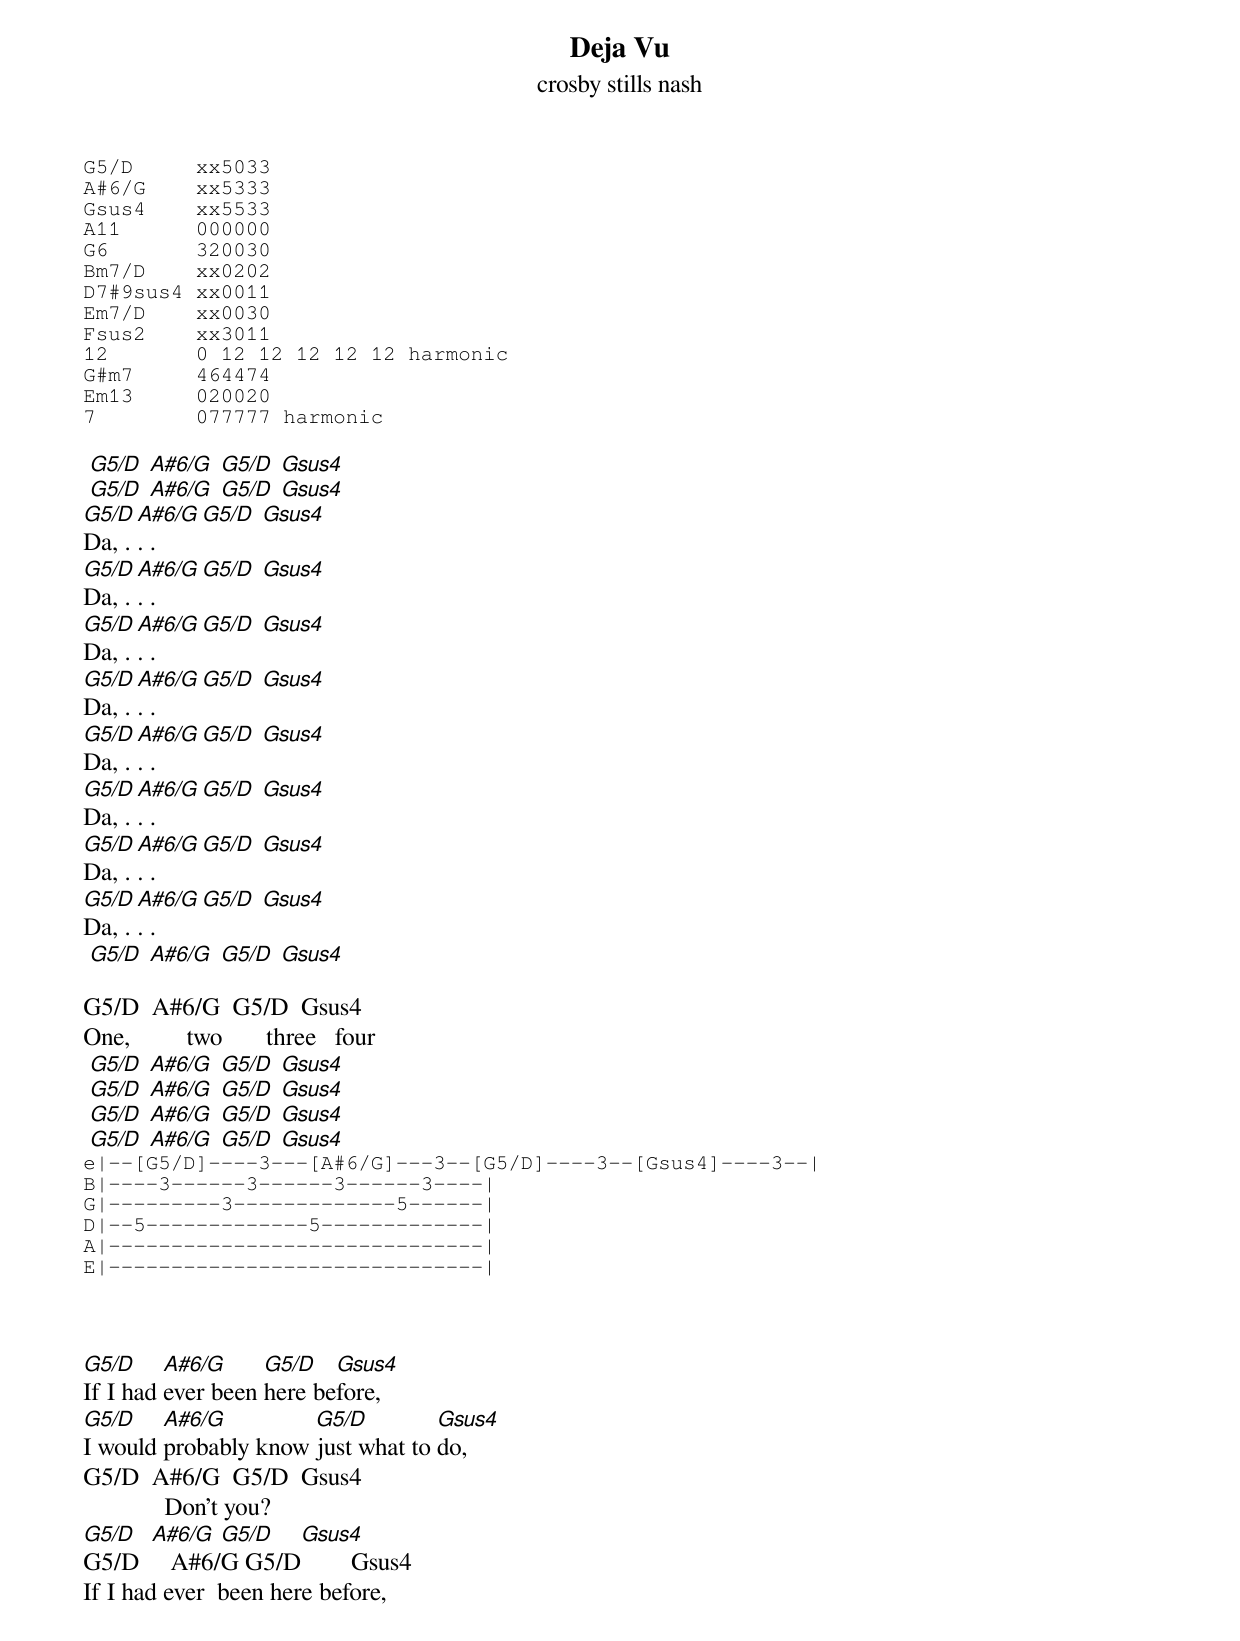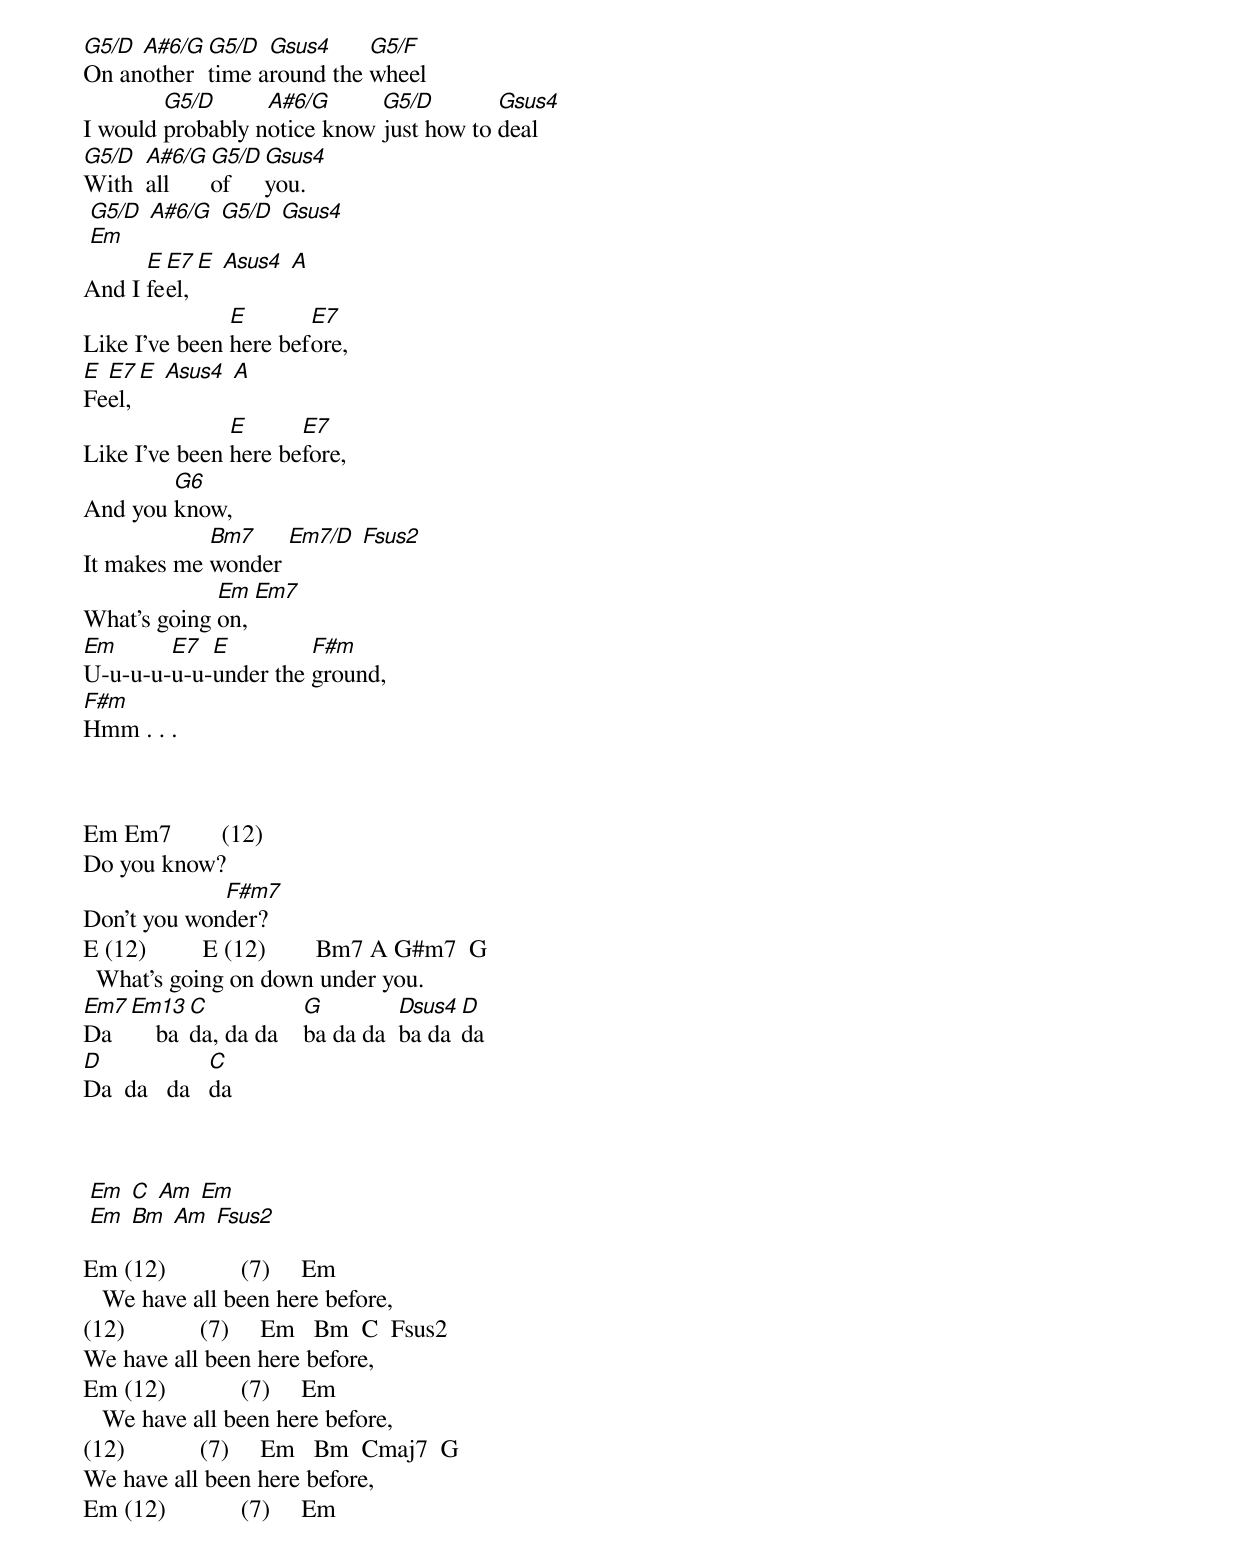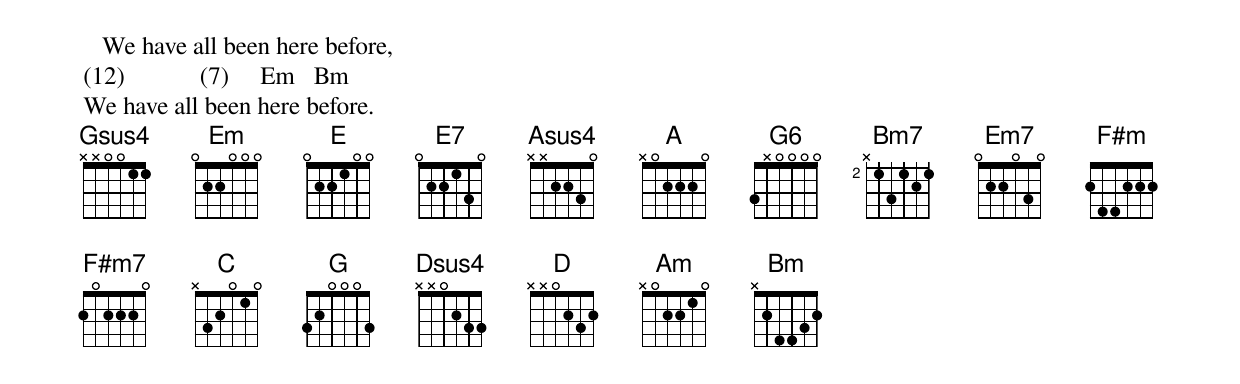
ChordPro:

{title: Deja Vu}
{subtitle: crosby stills nash}


{sot}
G5/D     xx5033
A#6/G    xx5333
Gsus4    xx5533
A11      000000
G6       320030
Bm7/D    xx0202
D7#9sus4 xx0011
Em7/D    xx0030
Fsus2    xx3011
12       0 12 12 12 12 12 harmonic
G#m7     464474
Em13     020020
7        077777 harmonic
{eot}

 [G5/D] [A#6/G] [G5/D] [Gsus4]
 [G5/D] [A#6/G] [G5/D] [Gsus4]
[G5/D]Da, . [A#6/G]. . [G5/D] [Gsus4]
[G5/D]Da, . [A#6/G]. . [G5/D] [Gsus4]
[G5/D]Da, . [A#6/G]. . [G5/D] [Gsus4]
[G5/D]Da, . [A#6/G]. . [G5/D] [Gsus4]
[G5/D]Da, . [A#6/G]. . [G5/D] [Gsus4]
[G5/D]Da, . [A#6/G]. . [G5/D] [Gsus4]
[G5/D]Da, . [A#6/G]. . [G5/D] [Gsus4]
[G5/D]Da, . [A#6/G]. . [G5/D] [Gsus4]
 [G5/D] [A#6/G] [G5/D] [Gsus4]

G5/D  A#6/G  G5/D  Gsus4
One,         two       three   four
 [G5/D] [A#6/G] [G5/D] [Gsus4]
 [G5/D] [A#6/G] [G5/D] [Gsus4]
 [G5/D] [A#6/G] [G5/D] [Gsus4]
 [G5/D] [A#6/G] [G5/D] [Gsus4]
{sot}
e|--[G5/D]----3---[A#6/G]---3--[G5/D]----3--[Gsus4]----3--|
B|----3------3------3------3----|
G|---------3-------------5------|
D|--5-------------5-------------|
A|------------------------------|
E|------------------------------|
{eot}



[G5/D]If I had [A#6/G]ever been [G5/D]here be[Gsus4]fore,
[G5/D]I would [A#6/G]probably know [G5/D]just what to [Gsus4]do,
G5/D  A#6/G  G5/D  Gsus4
             Don't you?
[G5/D]G5/D  [A#6/G]   A#6/[G5/D]G G5/D[Gsus4]        Gsus4
If I had ever  been here before,
[G5/D]On an[A#6/G]other [G5/D]time a[Gsus4]round the [G5/F]wheel
I would [G5/D]probably n[A#6/G]otice know [G5/D]just how to [Gsus4]deal
[G5/D]With  [A#6/G]all    [G5/D]of    [Gsus4]you.
 [G5/D] [A#6/G] [G5/D] [Gsus4]
 [Em]
And I [E]fe[E7]el, [E] [Asus4] [A]
Like I've been [E]here bef[E7]ore,
[E]Fe[E7]el, [E] [Asus4] [A]
Like I've been [E]here be[E7]fore,
And you [G6]know,
It makes me [Bm7]wonder [Em7/D] [Fsus2]
What's going [Em]on, [Em7]
[Em]U-u-u-u-[E7]u-u-[E]under the [F#m]ground,
[F#m]Hmm . . .



Em Em7        (12)
Do you know?
Don't you won[F#m7]der?
E (12)         E (12)        Bm7 A G#m7  G
  What's going on down under you.
[Em7]Da  [Em13]    ba [C]da, da da    [G]ba da da  [Dsus4]ba da [D]da
[D]Da  da   da   [C]da



 [Em] [C] [Am] [Em]
 [Em] [Bm] [Am] [Fsus2]

Em (12)            (7)     Em
   We have all been here before,
(12)            (7)     Em   Bm  C  Fsus2
We have all been here before,
Em (12)            (7)     Em
   We have all been here before,
(12)            (7)     Em   Bm  Cmaj7  G
We have all been here before,
Em (12)            (7)     Em
   We have all been here before,
(12)            (7)     Em   Bm
We have all been here before.
